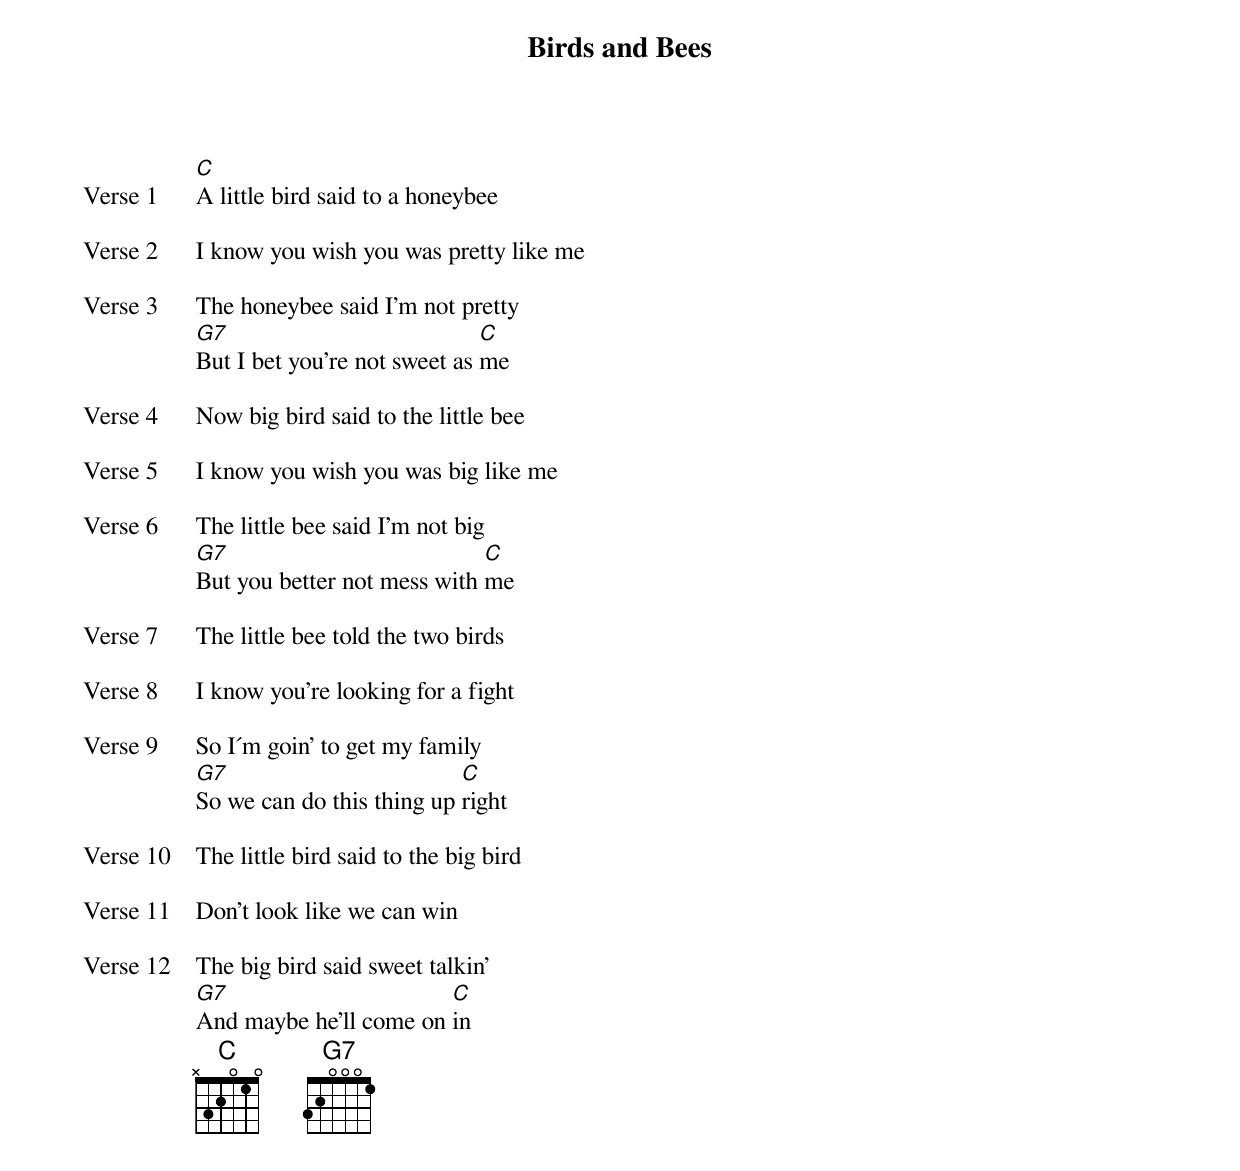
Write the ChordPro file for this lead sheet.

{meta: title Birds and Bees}
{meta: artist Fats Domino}
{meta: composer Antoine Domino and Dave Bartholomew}

{start_of_verse: Verse 1}
[C]A little bird said to a honeybee
{end_of_verse}

{start_of_verse: Verse 2}
I know you wish you was pretty like me
{end_of_verse}

{start_of_verse: Verse 3}
The honeybee said I'm not pretty
[G7]But I bet you’re not sweet as [C]me
{end_of_verse}

{start_of_verse: Verse 4}
Now big bird said to the little bee
{end_of_verse}

{start_of_verse: Verse 5}
I know you wish you was big like me
{end_of_verse}

{start_of_verse: Verse 6}
The little bee said I'm not big
[G7]But you better not mess with [C]me
{end_of_verse}

{start_of_verse: Verse 7}
The little bee told the two birds
{end_of_verse}

{start_of_verse: Verse 8}
I know you're looking for a fight
{end_of_verse}

{start_of_verse: Verse 9}
So I´m goin' to get my family
[G7]So we can do this thing up [C]right
{end_of_verse}

{start_of_verse: Verse 10}
The little bird said to the big bird
{end_of_verse}

{start_of_verse: Verse 11}
Don't look like we can win
{end_of_verse}

{start_of_verse: Verse 12}
The big bird said sweet talkin'
[G7]And maybe he'll come on [C]in
{end_of_verse}
